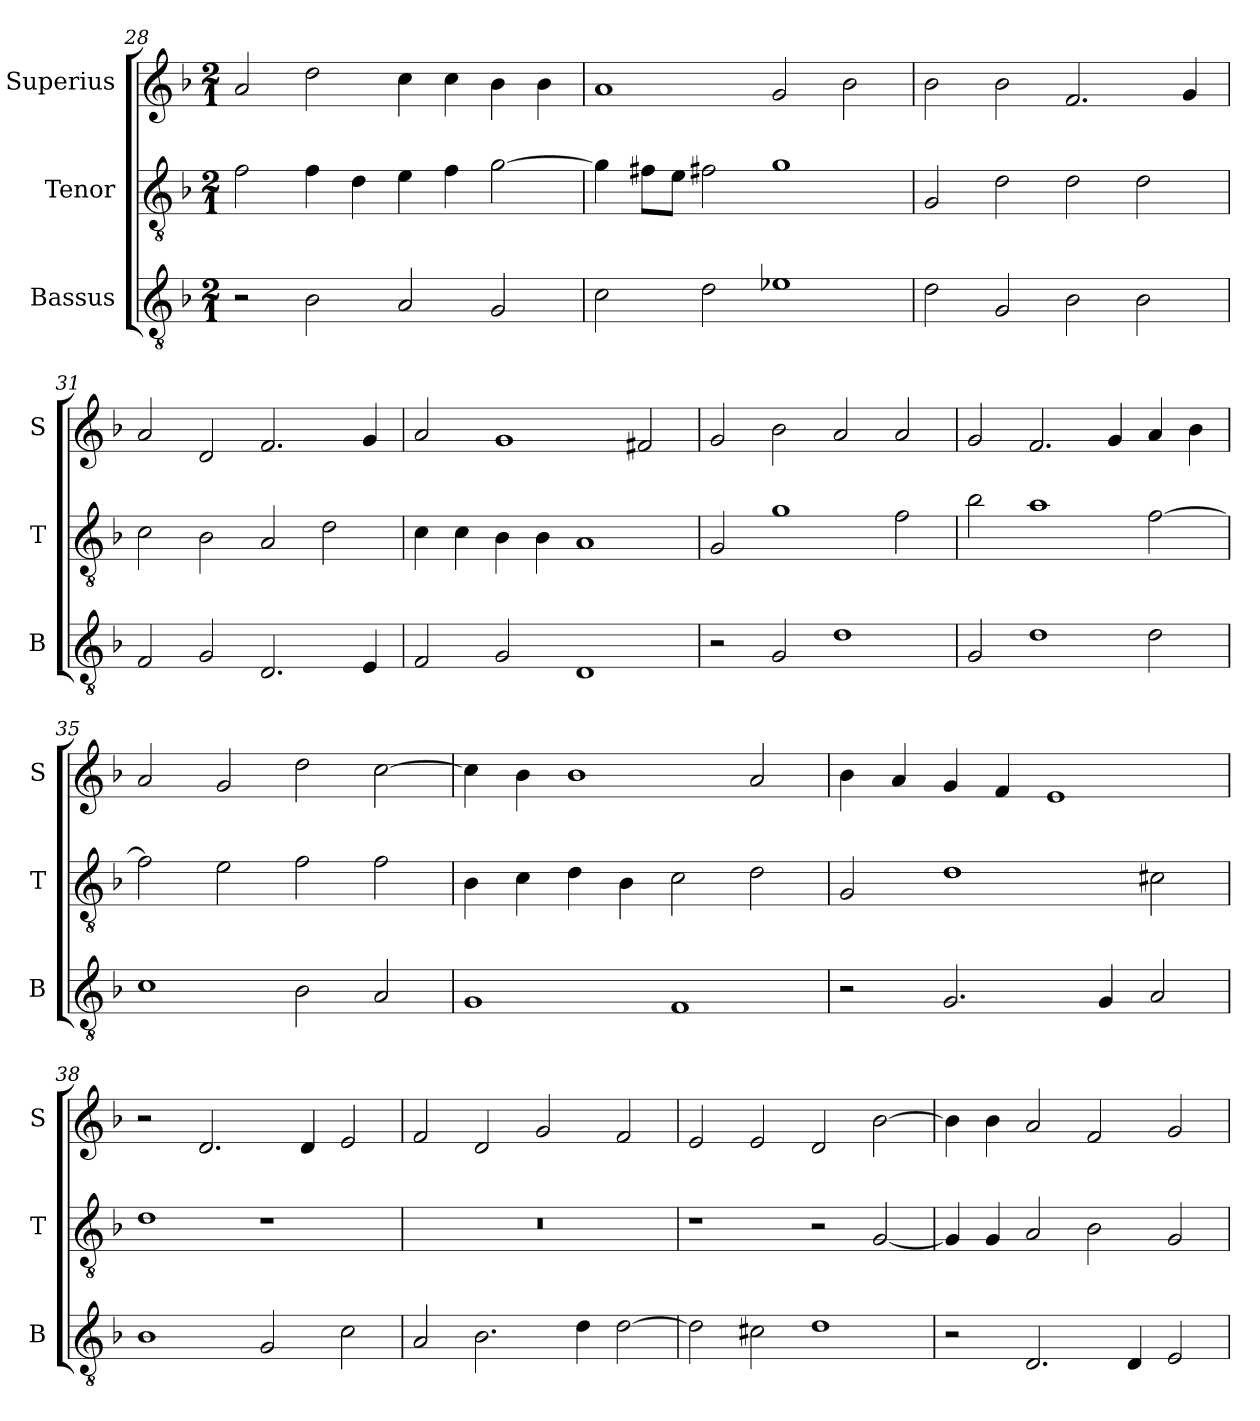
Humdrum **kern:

**kern	**kern	**kern
*part3	*part2	*part1
*staff3	*staff2	*staff1
*I"Bassus	*I"Tenor	*I"Superius
*I'B	*I'T	*I'S
*clefGv2	*clefGv2	*clefG2
*k[b-]	*k[b-]	*k[b-]
*F:	*F:	*F:
*M2/1	*M2/1	*M2/1
=28	=28	=28
2r	2f	2a
2B-	4f	2dd
.	4d	.
2A	4e	4cc
.	4f	4cc
2G	[2g	4b-
.	.	4b-
=29	=29	=29
2c	4g]	1a
.	8f#XL	.
.	8eJ	.
2d	2f#X	.
1e-X	1g	2g
.	.	2b-
=30	=30	=30
2d	2G	2b-
2G	2d	2b-
2B-	2d	2.f
2B-	2d	.
.	.	4g
=31	=31	=31
2F	2c	2a
2G	2B-	2d
2.D	2A	2.f
.	2d	.
4E	.	4g
=32	=32	=32
2F	4c	2a
.	4c	.
2G	4B-	1g
.	4B-	.
1D	1A	.
.	.	2f#X
=33	=33	=33
2r	2G	2g
2G	1g	2b-
1d	.	2a
.	2f	2a
=34	=34	=34
2G	2b-	2g
1d	1a	2.f
.	.	4g
2d	[2f	4a
.	.	4b-
=35	=35	=35
1c	2f]	2a
.	2e	2g
2B-	2f	2dd
2A	2f	[2cc
=36	=36	=36
1G	4B-	4cc]
.	4c	4b-
.	4d	1b-
.	4B-	.
1F	2c	.
.	2d	2a
=37	=37	=37
2r	2G	4b-
.	.	4a
2.G	1d	4g
.	.	4f
.	.	1e
4G	.	.
2A	2c#X	.
=38	=38	=38
1B-	1d	2r
.	.	2.d
2G	1r	.
.	.	4d
2c	.	2e
=39	=39	=39
2A	0r	2f
2.B-	.	2d
.	.	2g
4d	.	.
[2d	.	2f
=40	=40	=40
2d]	1r	2e
2c#X	.	2e
1d	2r	2d
.	[2G	[2b-
=41	=41	=41
2r	4G]	4b-]
.	4G	4b-
2.D	2A	2a
.	2B-	2f
4D	.	.
2E	2G	2g
=	=	=
*-	*-	*-
